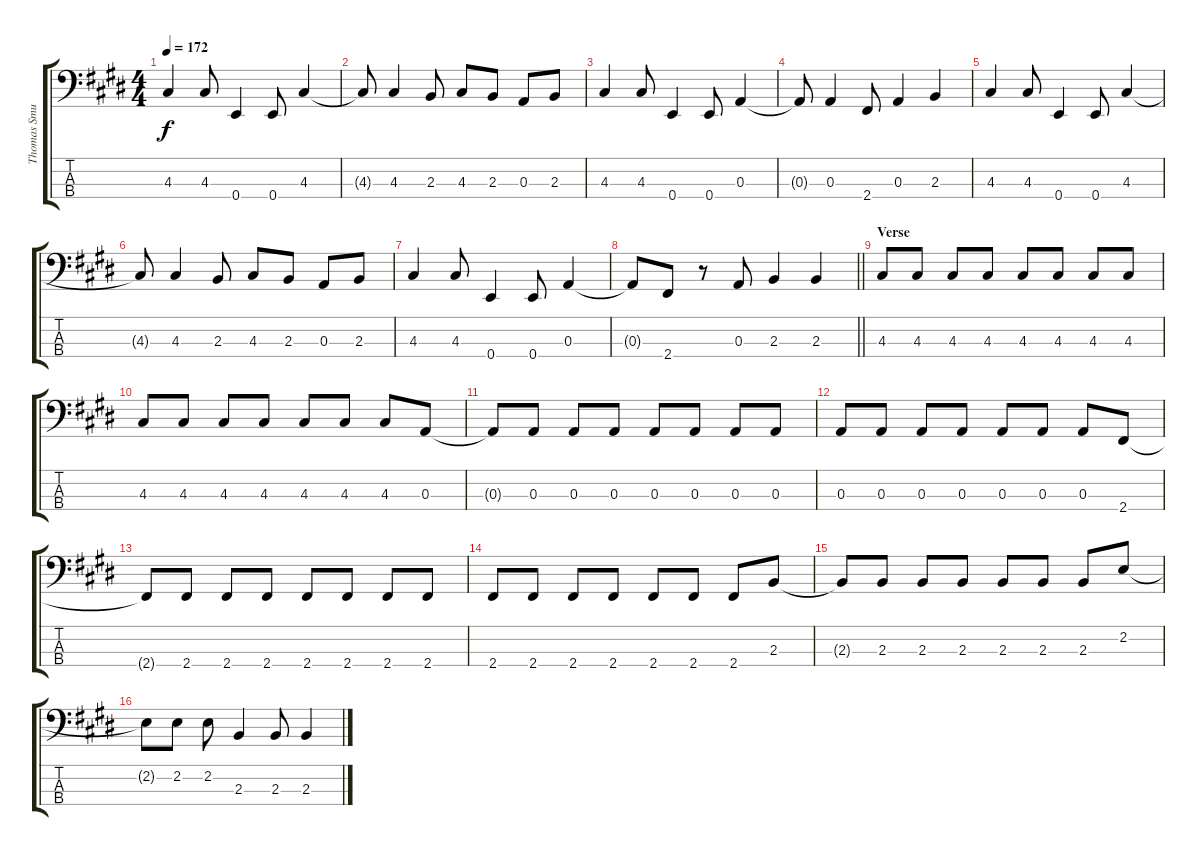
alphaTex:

\track ("Thomas Smuszynski" "Thomas Smu") {instrument electricbassfinger}
\staff {score tabs}
\tuning (G2 D2 A1 E1) {hide}
\ts (4 4)
\tempo 172
\clef f4
\ks c#minor
4.3.4{dy f} 4.3.8 0.4.4 0.4.8 4.3.4 |
4.3{t}.8 4.3.4 2.3.8 4.3.8 2.3.8 0.3.8 2.3.8 |
4.3.4 4.3.8 0.4.4 0.4.8 0.3.4 |
0.3{t}.8 0.3.4 2.4.8 0.3.4 2.3.4 |
4.3.4 4.3.8 0.4.4 0.4.8 4.3.4 |
4.3{t}.8 4.3.4 2.3.8 4.3.8 2.3.8 0.3.8 2.3.8 |
4.3.4 4.3.8 0.4.4 0.4.8 0.3.4 |
\barLineRight lightlight
0.3{t}.8 2.4.8 r.8 0.3.8 2.3.4 2.3.4 |
\section ("" "Verse")
4.3.8 4.3.8 4.3.8 4.3.8 4.3.8 4.3.8 4.3.8 4.3.8 |
4.3.8 4.3.8 4.3.8 4.3.8 4.3.8 4.3.8 4.3.8 0.3.8 |
0.3{t}.8 0.3.8 0.3.8 0.3.8 0.3.8 0.3.8 0.3.8 0.3.8 |
0.3.8 0.3.8 0.3.8 0.3.8 0.3.8 0.3.8 0.3.8 2.4.8 |
2.4{t}.8 2.4.8 2.4.8 2.4.8 2.4.8 2.4.8 2.4.8 2.4.8 |
2.4.8 2.4.8 2.4.8 2.4.8 2.4.8 2.4.8 2.4.8 2.3.8 |
2.3{t}.8 2.3.8 2.3.8 2.3.8 2.3.8 2.3.8 2.3.8 2.2.8 |
2.2{t}.8 2.2.8 2.2.8 2.3.4 2.3.8 2.3.4
